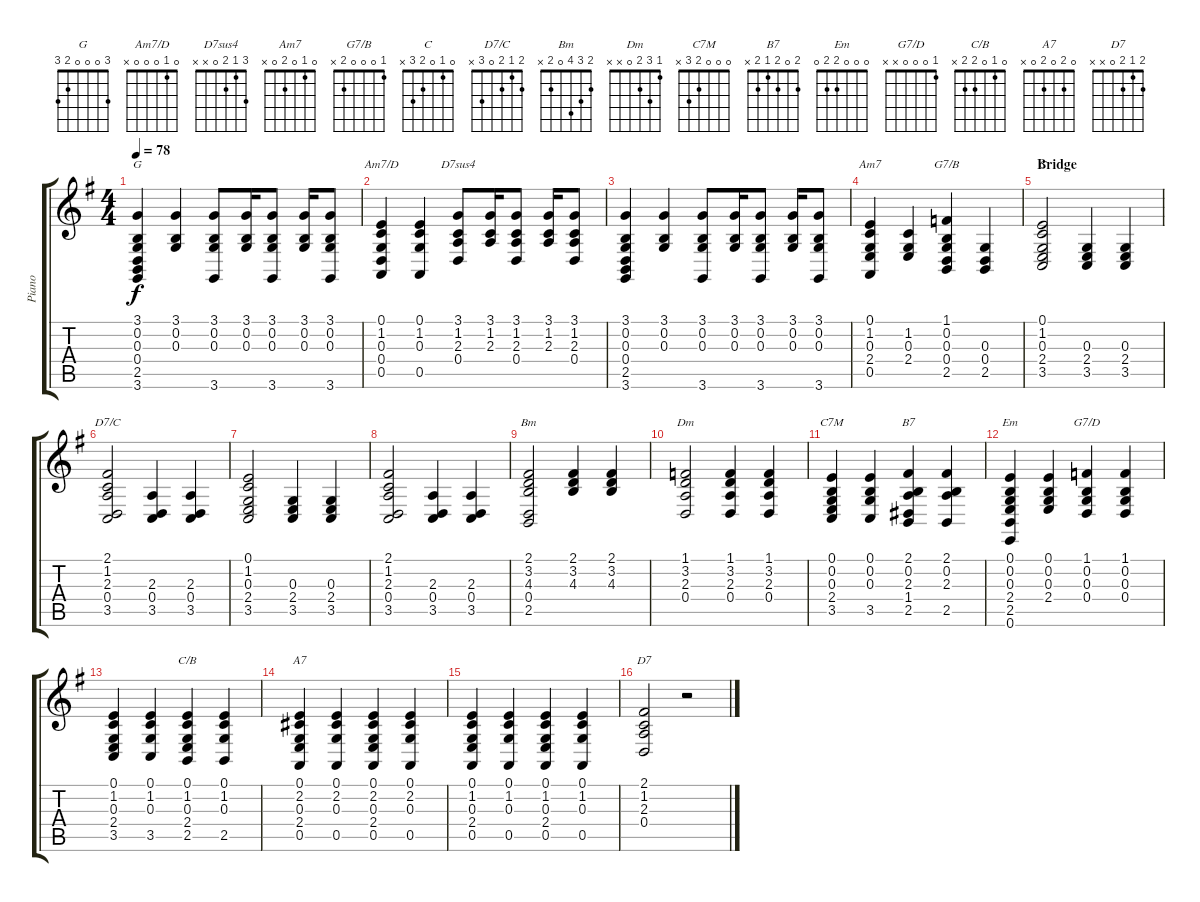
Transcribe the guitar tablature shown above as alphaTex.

\track ("Piano" "Piano") {instrument acousticgrandpiano}
\staff {score tabs}
\tuning (E4 B3 G3 D3 A2 E2) {hide}
\chord ("G" 3 0 0 0 2 3)
\chord ("Am7/D" 0 1 0 0 0 x)
\chord ("D7sus4" 3 1 2 0 x x)
\chord ("Am7" 0 1 0 2 0 x)
\chord ("G7/B" 1 0 0 0 2 x)
\chord ("C" 0 1 0 2 3 x)
\chord ("D7/C" 2 1 2 0 3 x)
\chord ("Bm" 2 3 4 0 2 x)
\chord ("Dm" 1 3 2 0 x x)
\chord ("C7M" 0 0 0 2 3 x)
\chord ("B7" 2 0 2 1 2 x)
\chord ("Em" 0 0 0 2 2 0)
\chord ("G7/D" 1 0 0 0 x x)
\chord ("C/B" 0 1 0 2 2 x)
\chord ("A7" 0 2 0 2 0 x)
\chord ("D7" 2 1 2 0 x x)
\ts (4 4)
\tempo 78
\clef g2
\ks g
(3.1 0.2 0.3 0.4 2.5 3.6).4{ch "G" dy f} (3.1 0.2 0.3).4 (3.1 0.2 0.3 3.6).8 (3.1 0.2 0.3).16 (3.1 0.2 0.3 3.6).8 (3.1 0.2 0.3).16 (3.1 0.2 0.3 3.6).8 |
(0.1 1.2 0.3 0.4 0.5).4{ch "Am7/D"} (0.1 1.2 0.3 0.5).4 (3.1 1.2 2.3 0.4).8{ch "D7sus4"} (3.1 1.2 2.3).16 (3.1 1.2 2.3 0.4).8 (3.1 1.2 2.3).16 (3.1 1.2 2.3 0.4).8 |
(3.1 0.2 0.3 0.4 2.5 3.6).4 (3.1 0.2 0.3).4 (3.1 0.2 0.3 3.6).8 (3.1 0.2 0.3).16 (3.1 0.2 0.3 3.6).8 (3.1 0.2 0.3).16 (3.1 0.2 0.3 3.6).8 |
(0.1 1.2 0.3 2.4 0.5).4{ch "Am7"} (1.2 0.3 2.4).4 (1.1 0.2 0.3 0.4 2.5).4{ch "G7/B"} (0.3 0.4 2.5).4 |
\section ("" "Bridge")
(0.1 1.2 0.3 2.4 3.5).2{ch "C"} (0.3 2.4 3.5).4 (0.3 2.4 3.5).4 |
(2.1 1.2 2.3 0.4 3.5).2{ch "D7/C"} (2.3 0.4 3.5).4 (2.3 0.4 3.5).4 |
(0.1 1.2 0.3 2.4 3.5).2 (0.3 2.4 3.5).4 (0.3 2.4 3.5).4 |
(2.1 1.2 2.3 0.4 3.5).2 (2.3 0.4 3.5).4 (2.3 0.4 3.5).4 |
(2.1 3.2 4.3 0.4 2.5).2{ch "Bm"} (2.1 3.2 4.3).4 (2.1 3.2 4.3).4 |
(1.1 3.2 2.3 0.4).2{ch "Dm"} (1.1 3.2 2.3 0.4).4 (1.1 3.2 2.3 0.4).4 |
(0.1 0.2 0.3 2.4 3.5).4{ch "C7M"} (0.1 0.2 0.3 3.5).4 (2.1 0.2 2.3 1.4 2.5).4{ch "B7"} (2.1 0.2 2.3 2.5).4 |
(0.1 0.2 0.3 2.4 2.5 0.6).4{ch "Em"} (0.1 0.2 0.3 2.4).4 (1.1 0.2 0.3 0.4).4{ch "G7/D"} (1.1 0.2 0.3 0.4).4 |
(0.1 1.2 0.3 2.4 3.5).4 (0.1 1.2 0.3 3.5).4 (0.1 1.2 0.3 2.4 2.5).4{ch "C/B"} (0.1 1.2 0.3 2.5).4 |
(0.1 2.2 0.3 2.4 0.5).4{ch "A7"} (0.1 2.2 0.3 0.5).4 (0.1 2.2 0.3 2.4 0.5).4 (0.1 2.2 0.3 0.5).4 |
(0.1 1.2 0.3 2.4 0.5).4 (0.1 1.2 0.3 0.5).4 (0.1 1.2 0.3 2.4 0.5).4 (0.1 1.2 0.3 0.5).4 |
(2.1 1.2 2.3 0.4).2{ch "D7"} r.2
